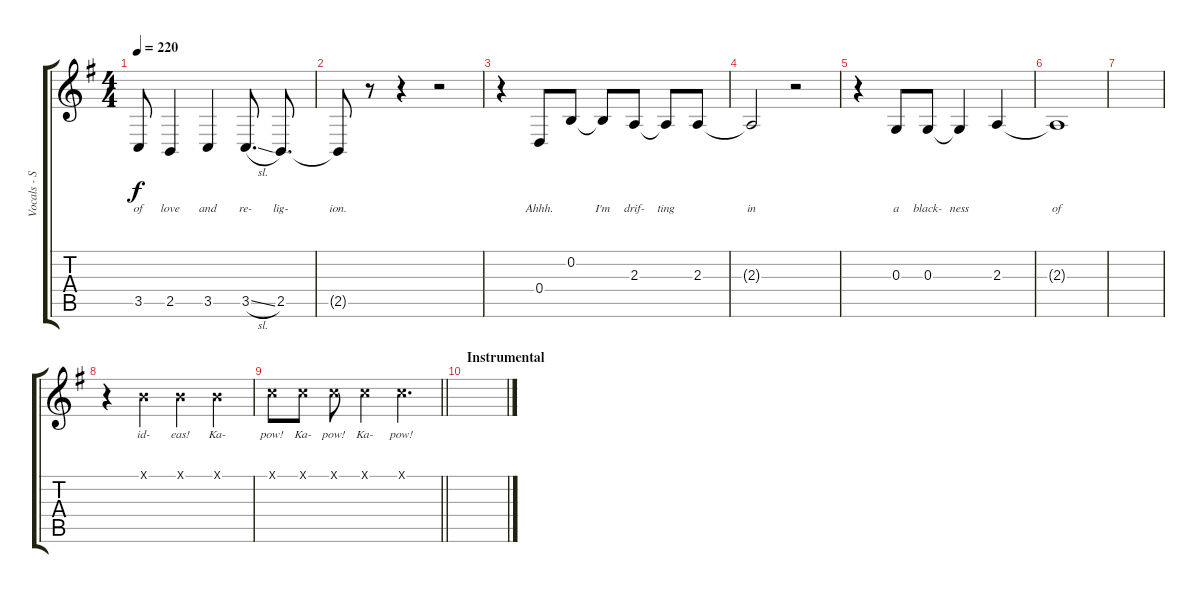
\track ("Vocals - Simon Neil" "Vocals - S") {instrument altosax}
\staff {score tabs}
\tuning (E4 B3 G3 D3 A2 E2) {hide}
\ts (4 4)
\tempo 220
\clef g2
\ks eminor
3.5.8{lyrics (0 "of") lyrics (1 "") lyrics (2 "") lyrics (3 "") lyrics (4 "") dy f} 2.5.4{lyrics (0 "love") lyrics (1 "") lyrics (2 "") lyrics (3 "") lyrics (4 "")} 3.5.4{lyrics (0 "and") lyrics (1 "") lyrics (2 "") lyrics (3 "") lyrics (4 "")} 3.5{sl}.8{d lyrics (0 "re-") lyrics (1 "") lyrics (2 "") lyrics (3 "") lyrics (4 "")} 2.5.8{d lyrics (0 "lig-") lyrics (1 "") lyrics (2 "") lyrics (3 "") lyrics (4 "")} |
2.5{t}.8{lyrics (0 "ion.") lyrics (1 "") lyrics (2 "") lyrics (3 "") lyrics (4 "")} r.8 r.4 r.2 |
r.4 0.4.8{lyrics (0 "Ahhh.") lyrics (1 "") lyrics (2 "") lyrics (3 "") lyrics (4 "")} 0.2.8{lyrics (0 "") lyrics (1 "") lyrics (2 "") lyrics (3 "") lyrics (4 "")} 0.2{t}.8{lyrics (0 "I'm") lyrics (1 "") lyrics (2 "") lyrics (3 "") lyrics (4 "")} 2.3.8{lyrics (0 "drif-") lyrics (1 "") lyrics (2 "") lyrics (3 "") lyrics (4 "")} 2.3{t}.8{lyrics (0 "ting") lyrics (1 "") lyrics (2 "") lyrics (3 "") lyrics (4 "")} 2.3.8{lyrics (0 "") lyrics (1 "") lyrics (2 "") lyrics (3 "") lyrics (4 "")} |
2.3{t}.2{lyrics (0 "in") lyrics (1 "") lyrics (2 "") lyrics (3 "") lyrics (4 "")} r.2 |
r.4 0.3.8{lyrics (0 "a") lyrics (1 "") lyrics (2 "") lyrics (3 "") lyrics (4 "")} 0.3.8{lyrics (0 "black-") lyrics (1 "") lyrics (2 "") lyrics (3 "") lyrics (4 "")} 0.3{t}.4{lyrics (0 "ness") lyrics (1 "") lyrics (2 "") lyrics (3 "") lyrics (4 "")} 2.3.4{lyrics (0 "") lyrics (1 "") lyrics (2 "") lyrics (3 "") lyrics (4 "")} |
2.3{t}.1{lyrics (0 "of") lyrics (1 "") lyrics (2 "") lyrics (3 "") lyrics (4 "")} |
|
r.4 7.1{x}.4{lyrics (0 "id-") lyrics (1 "") lyrics (2 "") lyrics (3 "") lyrics (4 "")} 7.1{x}.4{lyrics (0 "eas!") lyrics (1 "") lyrics (2 "") lyrics (3 "") lyrics (4 "")} 7.1{x}.4{lyrics (0 "Ka-") lyrics (1 "") lyrics (2 "") lyrics (3 "") lyrics (4 "")} |
\barLineRight lightlight
8.1{x}.8{lyrics (0 "pow!") lyrics (1 "") lyrics (2 "") lyrics (3 "") lyrics (4 "")} 8.1{x}.8{lyrics (0 "Ka-") lyrics (1 "") lyrics (2 "") lyrics (3 "") lyrics (4 "")} 8.1{x}.8{lyrics (0 "pow!") lyrics (1 "") lyrics (2 "") lyrics (3 "") lyrics (4 "")} 8.1{x}.4{lyrics (0 "Ka-") lyrics (1 "") lyrics (2 "") lyrics (3 "") lyrics (4 "")} 8.1{x}.4{d lyrics (0 "pow!") lyrics (1 "") lyrics (2 "") lyrics (3 "") lyrics (4 "")} |
\section ("" "Instrumental")
